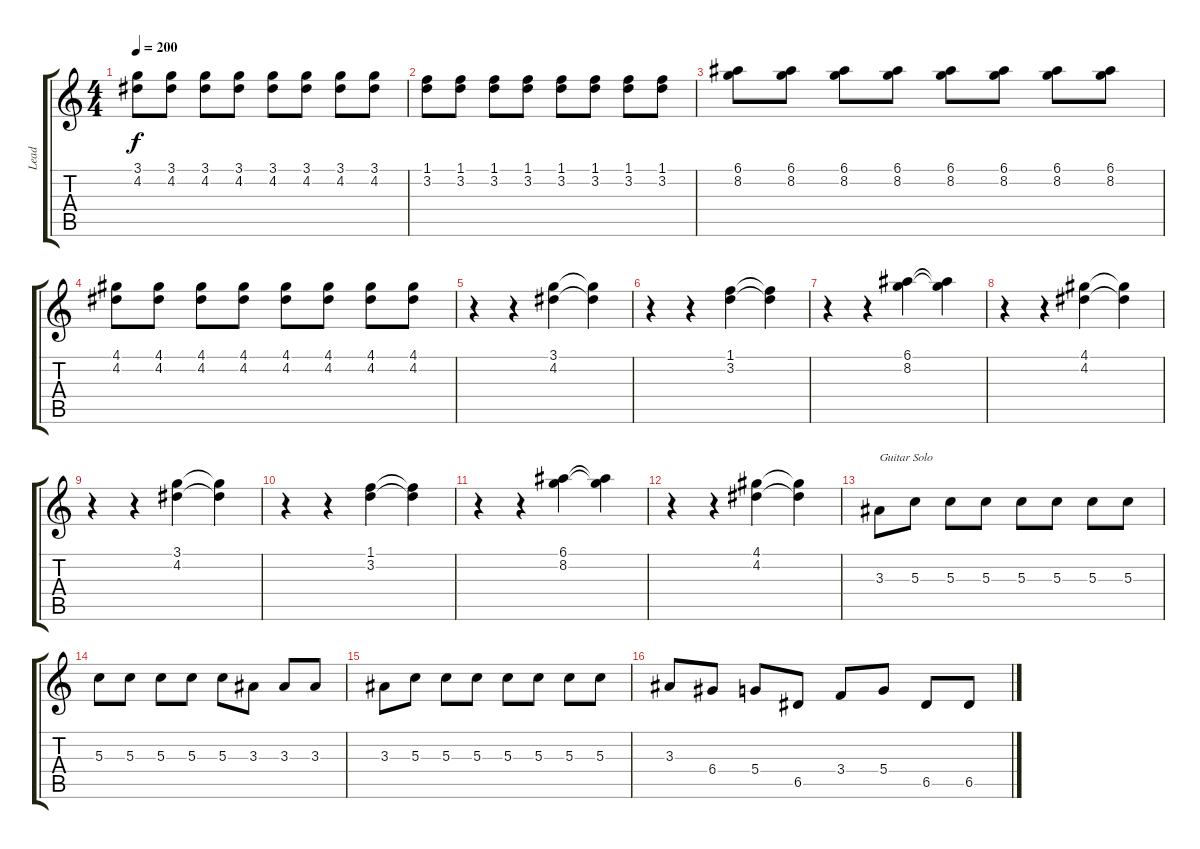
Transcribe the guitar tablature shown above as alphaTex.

\track ("Lead" "Lead") {instrument distortionguitar}
\staff {score tabs}
\tuning (E4 B3 G3 D3 A2 E2) {hide}
\ts (4 4)
\tempo 200
\clef g2
\ks c
(3.1 4.2).8{dy f volume 13} (3.1 4.2).8 (3.1 4.2).8 (3.1 4.2).8 (3.1 4.2).8 (3.1 4.2).8 (3.1 4.2).8 (3.1 4.2).8 |
(1.1 3.2).8 (1.1 3.2).8 (1.1 3.2).8 (1.1 3.2).8 (1.1 3.2).8 (1.1 3.2).8 (1.1 3.2).8 (1.1 3.2).8 |
(6.1 8.2).8 (6.1 8.2).8 (6.1 8.2).8 (6.1 8.2).8 (6.1 8.2).8 (6.1 8.2).8 (6.1 8.2).8 (6.1 8.2).8 |
(4.1 4.2).8 (4.1 4.2).8 (4.1 4.2).8 (4.1 4.2).8 (4.1 4.2).8 (4.1 4.2).8 (4.1 4.2).8 (4.1 4.2).8 |
r.4 r.4 (3.1 4.2).4 (3.1{t} 4.2{t}).4 |
r.4 r.4 (1.1 3.2).4 (1.1{t} 3.2{t}).4 |
r.4 r.4 (6.1 8.2).4 (6.1{t} 8.2{t}).4 |
r.4 r.4 (4.1 4.2).4 (4.1{t} 4.2{t}).4 |
r.4 r.4 (3.1 4.2).4 (3.1{t} 4.2{t}).4 |
r.4 r.4 (1.1 3.2).4 (1.1{t} 3.2{t}).4 |
r.4 r.4 (6.1 8.2).4 (6.1{t} 8.2{t}).4 |
r.4 r.4 (4.1 4.2).4 (4.1{t} 4.2{t}).4 |
3.3.8{txt "Guitar Solo"} 5.3.8 5.3.8 5.3.8 5.3.8 5.3.8 5.3.8 5.3.8 |
5.3.8 5.3.8 5.3.8 5.3.8 5.3.8 3.3.8 3.3.8 3.3.8 |
3.3.8 5.3.8 5.3.8 5.3.8 5.3.8 5.3.8 5.3.8 5.3.8 |
3.3.8 6.4.8 5.4.8 6.5.8 3.4.8 5.4.8 6.5.8 6.5.8
